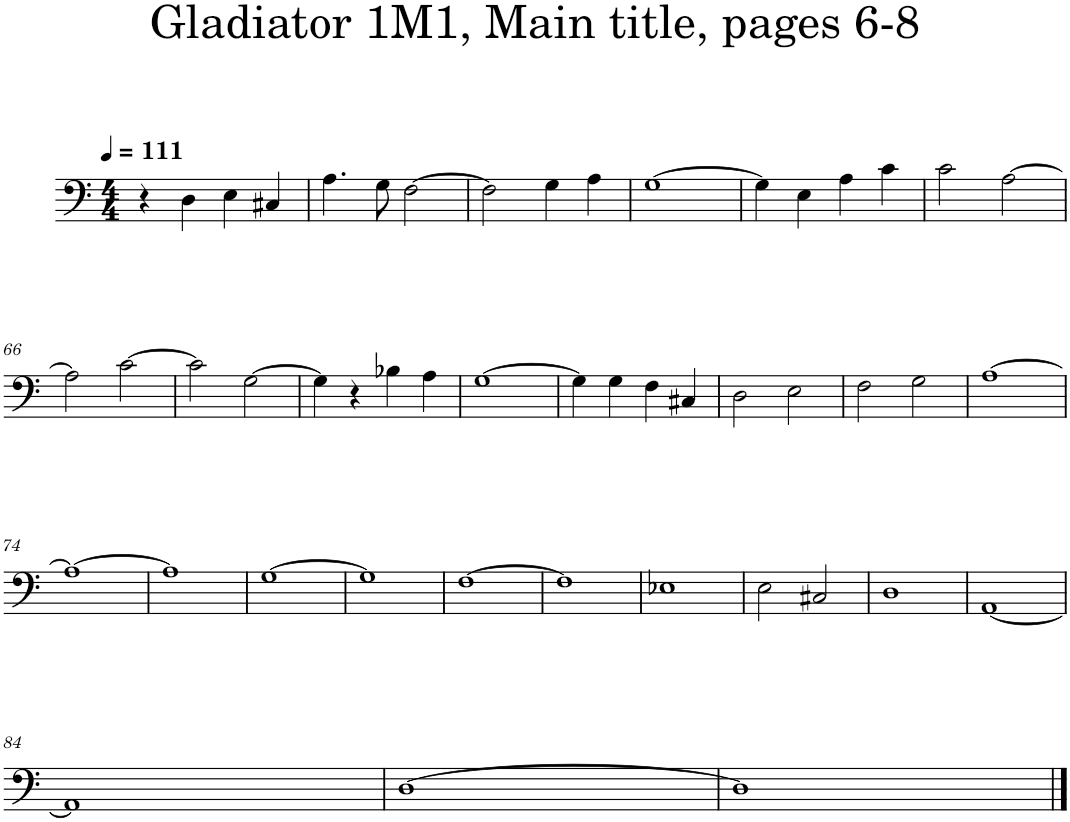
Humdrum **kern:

**kern
*part1
*staff1
*I"Piano, \new:Baritones
*I'Pno.
*clefF4
*k[]
*M4/4
*MM111
=60
4r
4D\
4E\
4C#X/
=61
4.A\
8G\
[2F\
=62
2F\]
4G\
4A\
=63
[1G
=64
4G\]
4E\
4A\
4c\
=65
2c\
[2A\
!!LO:LB:g=z
=66
2A\]
[2c\
=67
2c\]
[2G\
=68
4G\]
4r
4B-X\
4A\
=69
[1G
=70
4G\]
4G\
4F\
4C#X/
=71
2D\
2E\
=72
2F\
2G\
=73
[1A
!!LO:LB:g=z
=74
1A_
=75
1A]
=76
[1G
=77
1G]
=78
[1F
=79
1F]
=80
1E-X
=81
2E\
2C#X/
=82
1D
=83
[1AA
!!LO:LB:g=z
=84
1AA]
=85
[1D
=86
1D]
==
*-
